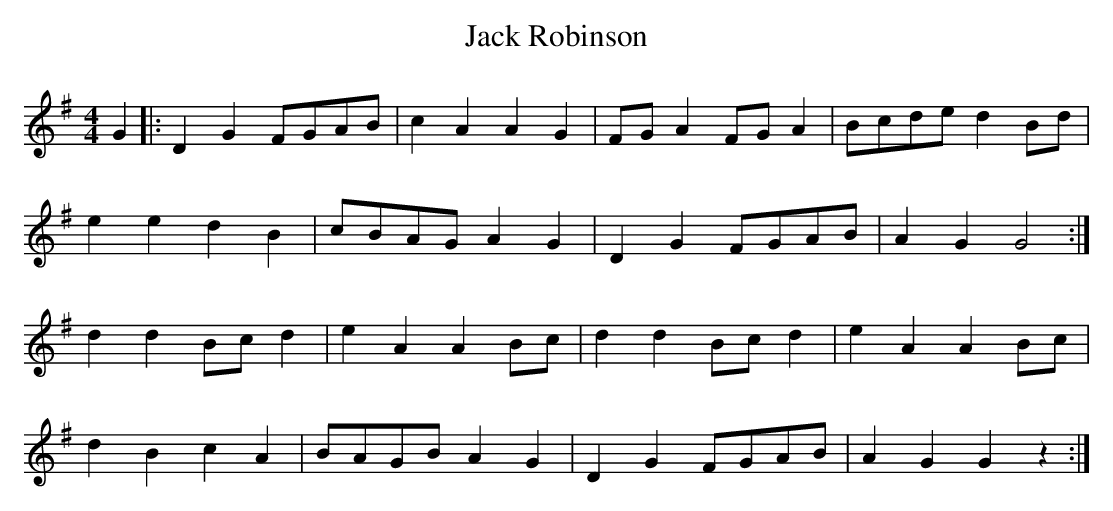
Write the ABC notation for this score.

X:1
T:Jack Robinson
M:4/4
L:1/8
K:G
G2|:D2 G2 FGAB|c2 A2 A2 G2|FG A2 FG A2|Bcde d2 Bd|
e2 e2 d2 B2|cBAG A2 G2|D2 G2 FGAB|A2 G2 G4:|
d2 d2 Bc d2|e2 A2 A2 Bc|d2 d2 Bc d2|e2 A2 A2 Bc|
d2 B2 c2 A2|BAGB A2 G2|D2 G2 FGAB|A2 G2 G2 z2:|
